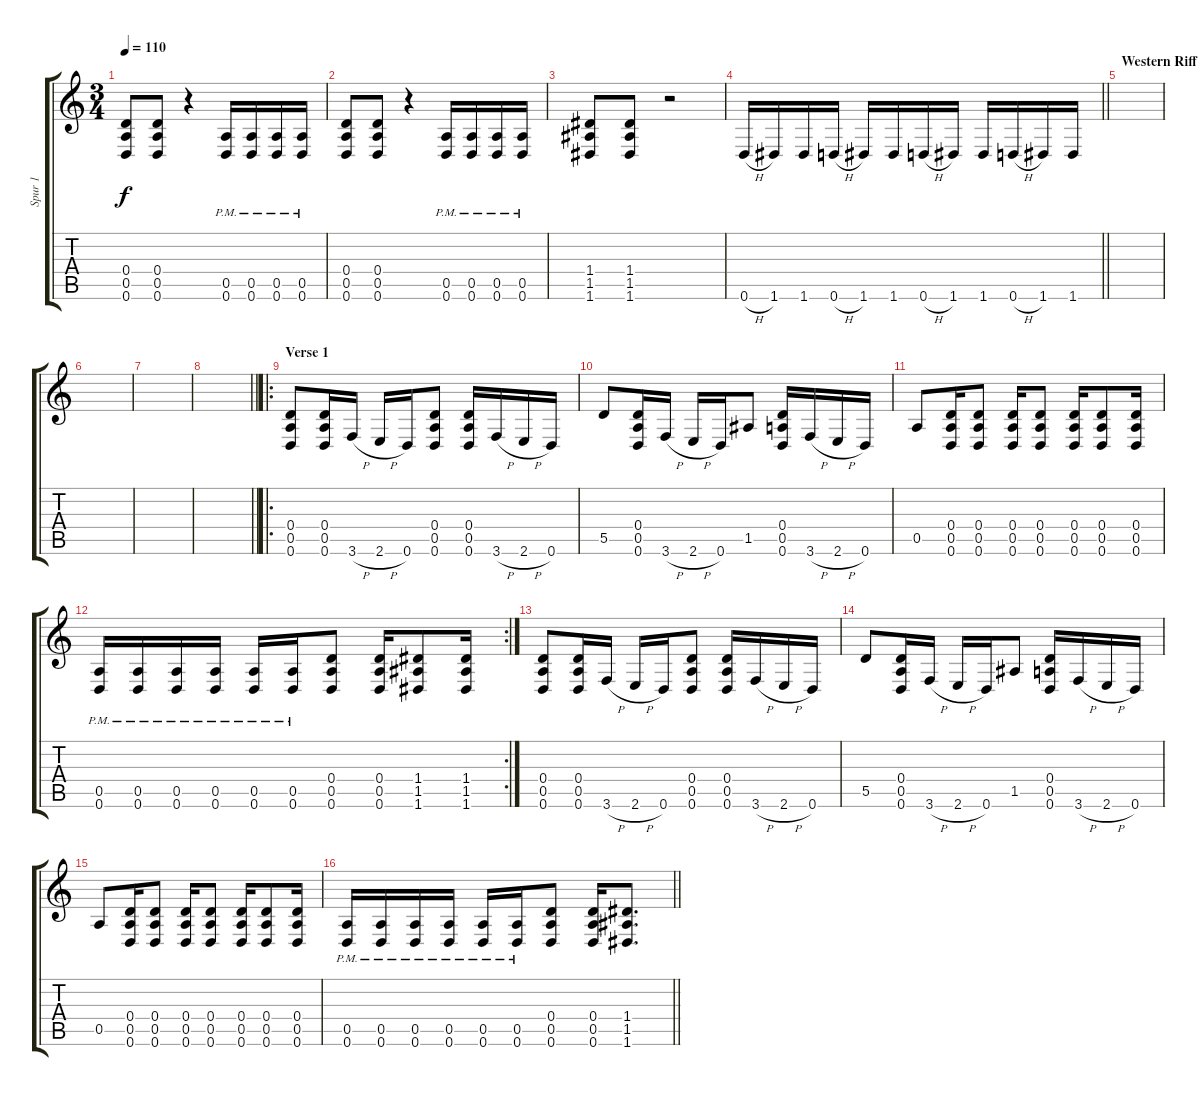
\track ("Spur 1" "Spur 1") {instrument distortionguitar}
\staff {score tabs}
\tuning (E4 B3 G3 D3 A2 D2) {hide}
\ts (3 4)
\tempo 110
\clef g2
\ks c
(0.4 0.5 0.6).8{dy f} (0.4 0.5 0.6).8 r.4 (0.5{pm} 0.6{pm}).16 (0.5{pm} 0.6{pm}).16 (0.5{pm} 0.6{pm}).16 (0.5{pm} 0.6{pm}).16 |
(0.4 0.5 0.6).8 (0.4 0.5 0.6).8 r.4 (0.5{pm} 0.6{pm}).16 (0.5{pm} 0.6{pm}).16 (0.5{pm} 0.6{pm}).16 (0.5{pm} 0.6{pm}).16 |
(1.4 1.5 1.6).8 (1.4 1.5 1.6).8 r.2 |
\barLineRight lightlight
0.6{h}.16 1.6.16 1.6.16 0.6{h}.16 1.6.16 1.6.16 0.6{h}.16 1.6.16 1.6.16 0.6{h}.16 1.6.16 1.6.16 |
\section ("" "Western Riff")
|
|
|
\barLineRight lightlight
|
\ro
\section ("" "Verse 1")
(0.4 0.5 0.6).8 (0.4 0.5 0.6).16 3.6{h}.16 2.6{h}.16 0.6.16 (0.4 0.5 0.6).8 (0.4 0.5 0.6).16 3.6{h}.16 2.6{h}.16 0.6.16 |
5.5.8 (0.4 0.5 0.6).16 3.6{h}.16 2.6{h}.16 0.6.16 1.5.8 (0.4 0.5 0.6).16 3.6{h}.16 2.6{h}.16 0.6.16 |
0.5.8 (0.4 0.5 0.6).16 (0.4 0.5 0.6).8 (0.4 0.5 0.6).16 (0.4 0.5 0.6).8 (0.4 0.5 0.6).16 (0.4 0.5 0.6).8 (0.4 0.5 0.6).16 |
\rc 2
(0.5{pm} 0.6{pm}).16 (0.5{pm} 0.6{pm}).16 (0.5{pm} 0.6{pm}).16 (0.5{pm} 0.6{pm}).16 (0.5{pm} 0.6{pm}).16 (0.5{pm} 0.6{pm}).16 (0.4 0.5 0.6).8 (0.4 0.5 0.6).16 (1.4 1.5 1.6).8 (1.4 1.5 1.6).16 |
(0.4 0.5 0.6).8 (0.4 0.5 0.6).16 3.6{h}.16 2.6{h}.16 0.6.16 (0.4 0.5 0.6).8 (0.4 0.5 0.6).16 3.6{h}.16 2.6{h}.16 0.6.16 |
5.5.8 (0.4 0.5 0.6).16 3.6{h}.16 2.6{h}.16 0.6.16 1.5.8 (0.4 0.5 0.6).16 3.6{h}.16 2.6{h}.16 0.6.16 |
0.5.8 (0.4 0.5 0.6).16 (0.4 0.5 0.6).8 (0.4 0.5 0.6).16 (0.4 0.5 0.6).8 (0.4 0.5 0.6).16 (0.4 0.5 0.6).8 (0.4 0.5 0.6).16 |
\barLineRight lightlight
(0.5{pm} 0.6{pm}).16 (0.5{pm} 0.6{pm}).16 (0.5{pm} 0.6{pm}).16 (0.5{pm} 0.6{pm}).16 (0.5{pm} 0.6{pm}).16 (0.5{pm} 0.6{pm}).16 (0.4 0.5 0.6).8 (0.4 0.5 0.6).16 (1.4 1.5 1.6).8{d}
